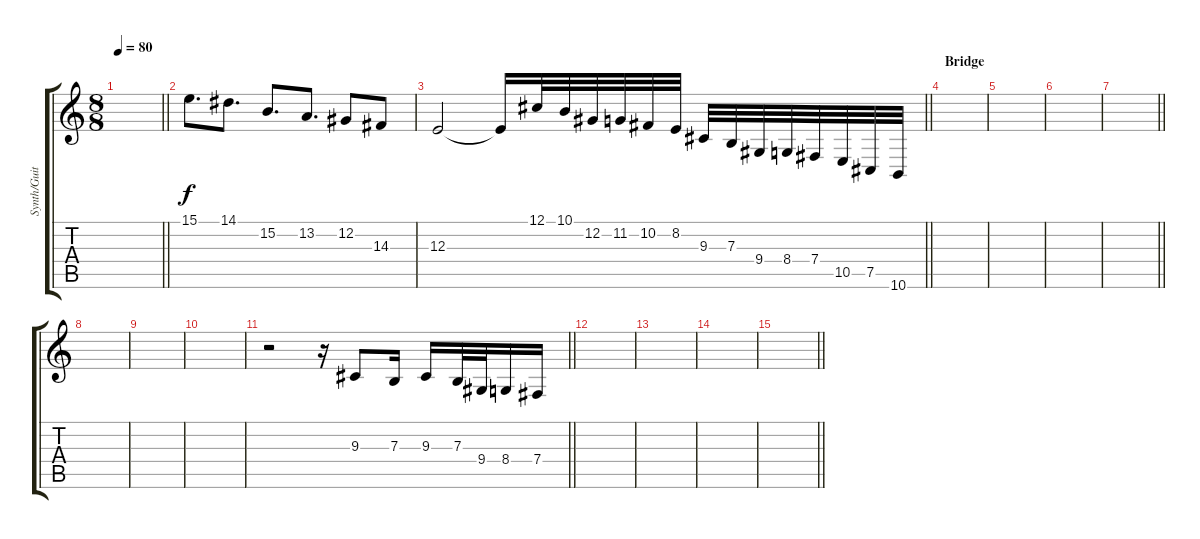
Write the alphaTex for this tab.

\track ("Synth/Guitar and piano fills" "Synth/Guit") {instrument lead1square}
\staff {score tabs}
\tuning (Db4 Ab3 E3 B2 Gb2 Db2) {hide}
\ts (8 8)
\tempo 80
\clef g2
\barLineRight lightlight
\ks c
|
15.1.8{d instrument lead1square} 14.1.8{d} 15.2.8{d} 13.2.8{d} 12.2.8 14.3.8 |
\barLineRight lightlight
12.3.2 12.3{t}.16 12.1.32 10.1.32 12.2.32 11.2.32 10.2.32 8.2.32 9.3.32 7.3.32 9.4.32 8.4.32 7.4.32 10.5.32 7.5.32 10.6.32 |
\section ("" "Bridge")
|
|
|
\barLineRight lightlight
|
|
|
|
\barLineRight lightlight
r.2{instrument acousticgrandpiano} r.16 9.3.8 7.3.16 9.3.16 7.3.32 9.4.32 8.4.16 7.4.16 |
|
|
|
\barLineRight lightlight
